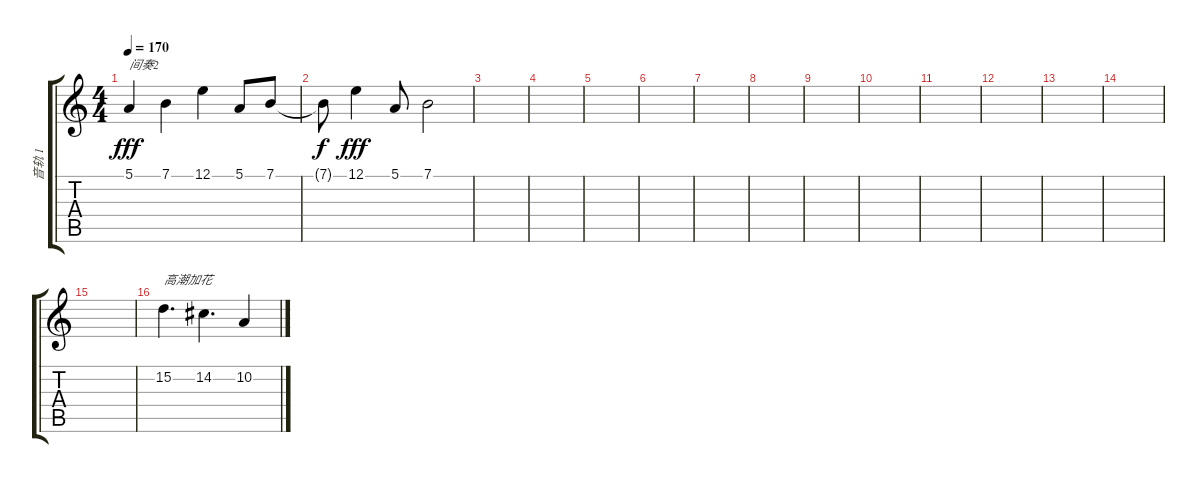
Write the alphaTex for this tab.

\track ("音轨 1" "音轨 1") {instrument acousticgrandpiano}
\staff {score tabs}
\tuning (E4 B3 G3 D3 A2 E2) {hide}
\ts (4 4)
\tempo 170
\clef g2
\ks c
5.1.4{txt "间奏2" dy fff} 7.1.4 12.1.4 5.1.8 7.1.8 |
7.1{t}.8{dy f} 12.1.4{dy fff} 5.1.8 7.1.2 |
|
|
|
|
|
|
|
|
|
|
|
|
|
15.2.4{d txt "高潮加花"} 14.2.4{d} 10.2.4
